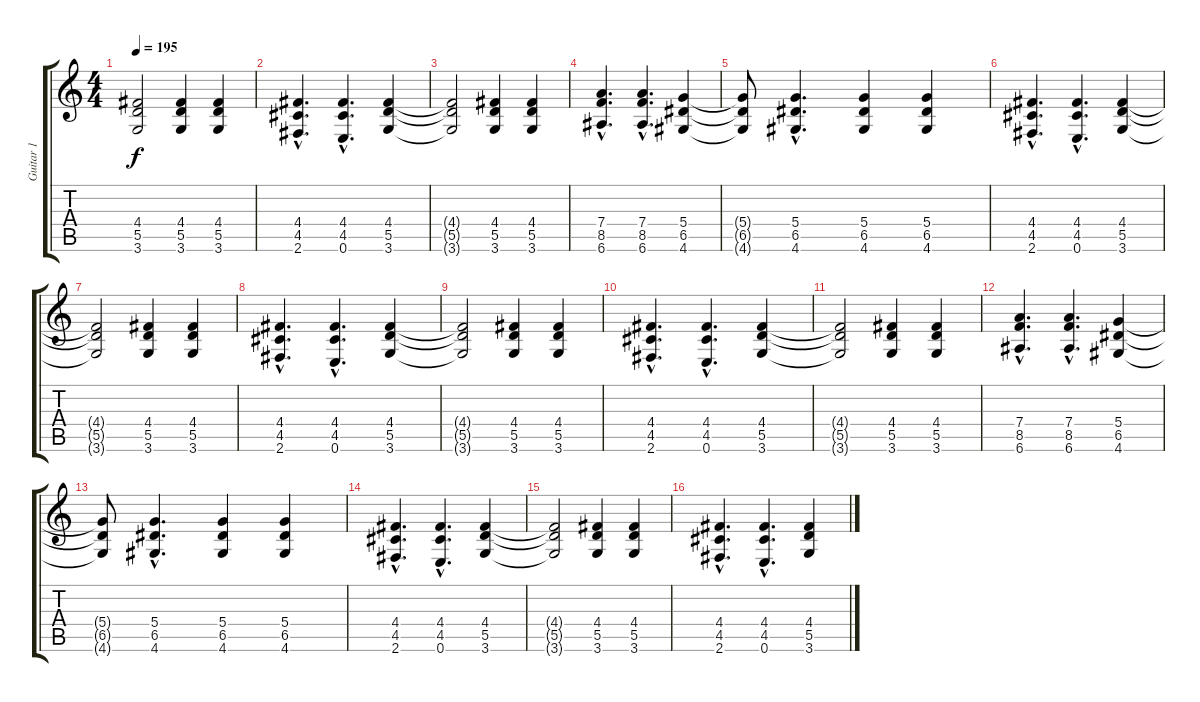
\track ("Guitar 1" "Guitar 1") {instrument distortionguitar}
\staff {score tabs}
\tuning (E4 B3 G3 D3 A2 E2) {hide}
\ts (4 4)
\tempo 195
\clef g2
\ks c
(4.4{t} 5.5{t} 3.6{t}).2{dy f} (4.4 5.5 3.6).4 (4.4 5.5 3.6).4 |
(4.4{hac} 4.5{hac} 2.6{hac}).4{d} (4.4{hac} 4.5{hac} 0.6{hac}).4{d} (4.4 5.5 3.6).4 |
(4.4{t} 5.5{t} 3.6{t}).2 (4.4 5.5 3.6).4 (4.4 5.5 3.6).4 |
(7.4{hac} 8.5{hac} 6.6{hac}).4{d} (7.4{hac} 8.5{hac} 6.6{hac}).4{d} (5.4 6.5 4.6).4 |
(5.4{t} 6.5{t} 4.6{t}).8 (5.4{hac} 6.5{hac} 4.6{hac}).4{d} (5.4 6.5 4.6).4 (5.4 6.5 4.6).4 |
(4.4{hac} 4.5{hac} 2.6{hac}).4{d} (4.4{hac} 4.5{hac} 0.6{hac}).4{d} (4.4 5.5 3.6).4 |
(4.4{t} 5.5{t} 3.6{t}).2 (4.4 5.5 3.6).4 (4.4 5.5 3.6).4 |
(4.4{hac} 4.5{hac} 2.6{hac}).4{d} (4.4{hac} 4.5{hac} 0.6{hac}).4{d} (4.4 5.5 3.6).4 |
(4.4{t} 5.5{t} 3.6{t}).2 (4.4 5.5 3.6).4 (4.4 5.5 3.6).4 |
(4.4{hac} 4.5{hac} 2.6{hac}).4{d} (4.4{hac} 4.5{hac} 0.6{hac}).4{d} (4.4 5.5 3.6).4 |
(4.4{t} 5.5{t} 3.6{t}).2 (4.4 5.5 3.6).4 (4.4 5.5 3.6).4 |
(7.4{hac} 8.5{hac} 6.6{hac}).4{d} (7.4{hac} 8.5{hac} 6.6{hac}).4{d} (5.4 6.5 4.6).4 |
(5.4{t} 6.5{t} 4.6{t}).8 (5.4{hac} 6.5{hac} 4.6{hac}).4{d} (5.4 6.5 4.6).4 (5.4 6.5 4.6).4 |
(4.4{hac} 4.5{hac} 2.6{hac}).4{d} (4.4{hac} 4.5{hac} 0.6{hac}).4{d} (4.4 5.5 3.6).4 |
(4.4{t} 5.5{t} 3.6{t}).2 (4.4 5.5 3.6).4 (4.4 5.5 3.6).4 |
(4.4{hac} 4.5{hac} 2.6{hac}).4{d} (4.4{hac} 4.5{hac} 0.6{hac}).4{d} (4.4 5.5 3.6).4
